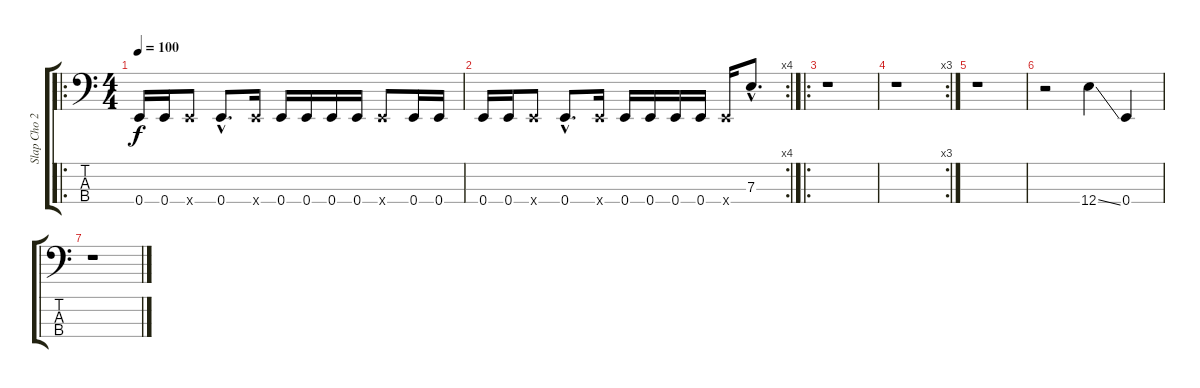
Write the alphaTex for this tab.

\track ("Slap Cho 2" "Slap Cho 2") {instrument slapbass1}
\staff {score tabs}
\tuning (G2 D2 A1 E1) {hide}
\ro
\ts (4 4)
\tempo 100
\clef f4
\ks c
0.4.16{dy f} 0.4.16 0.4{x}.8 0.4{hac}.8{d} 0.4{x}.16 0.4.16 0.4.16 0.4.16 0.4.16 0.4{x}.8 0.4.16 0.4.16 |
\rc 4
0.4.16 0.4.16 0.4{x}.8 0.4{hac}.8{d} 0.4{x}.16 0.4.16 0.4.16 0.4.16 0.4.16 0.4{x}.16 7.3{hac}.8{d} |
\ro
r.1 |
\rc 3
r.1 |
r.1 |
r.2 12.4{ss}.4 0.4.4 |
r.1
